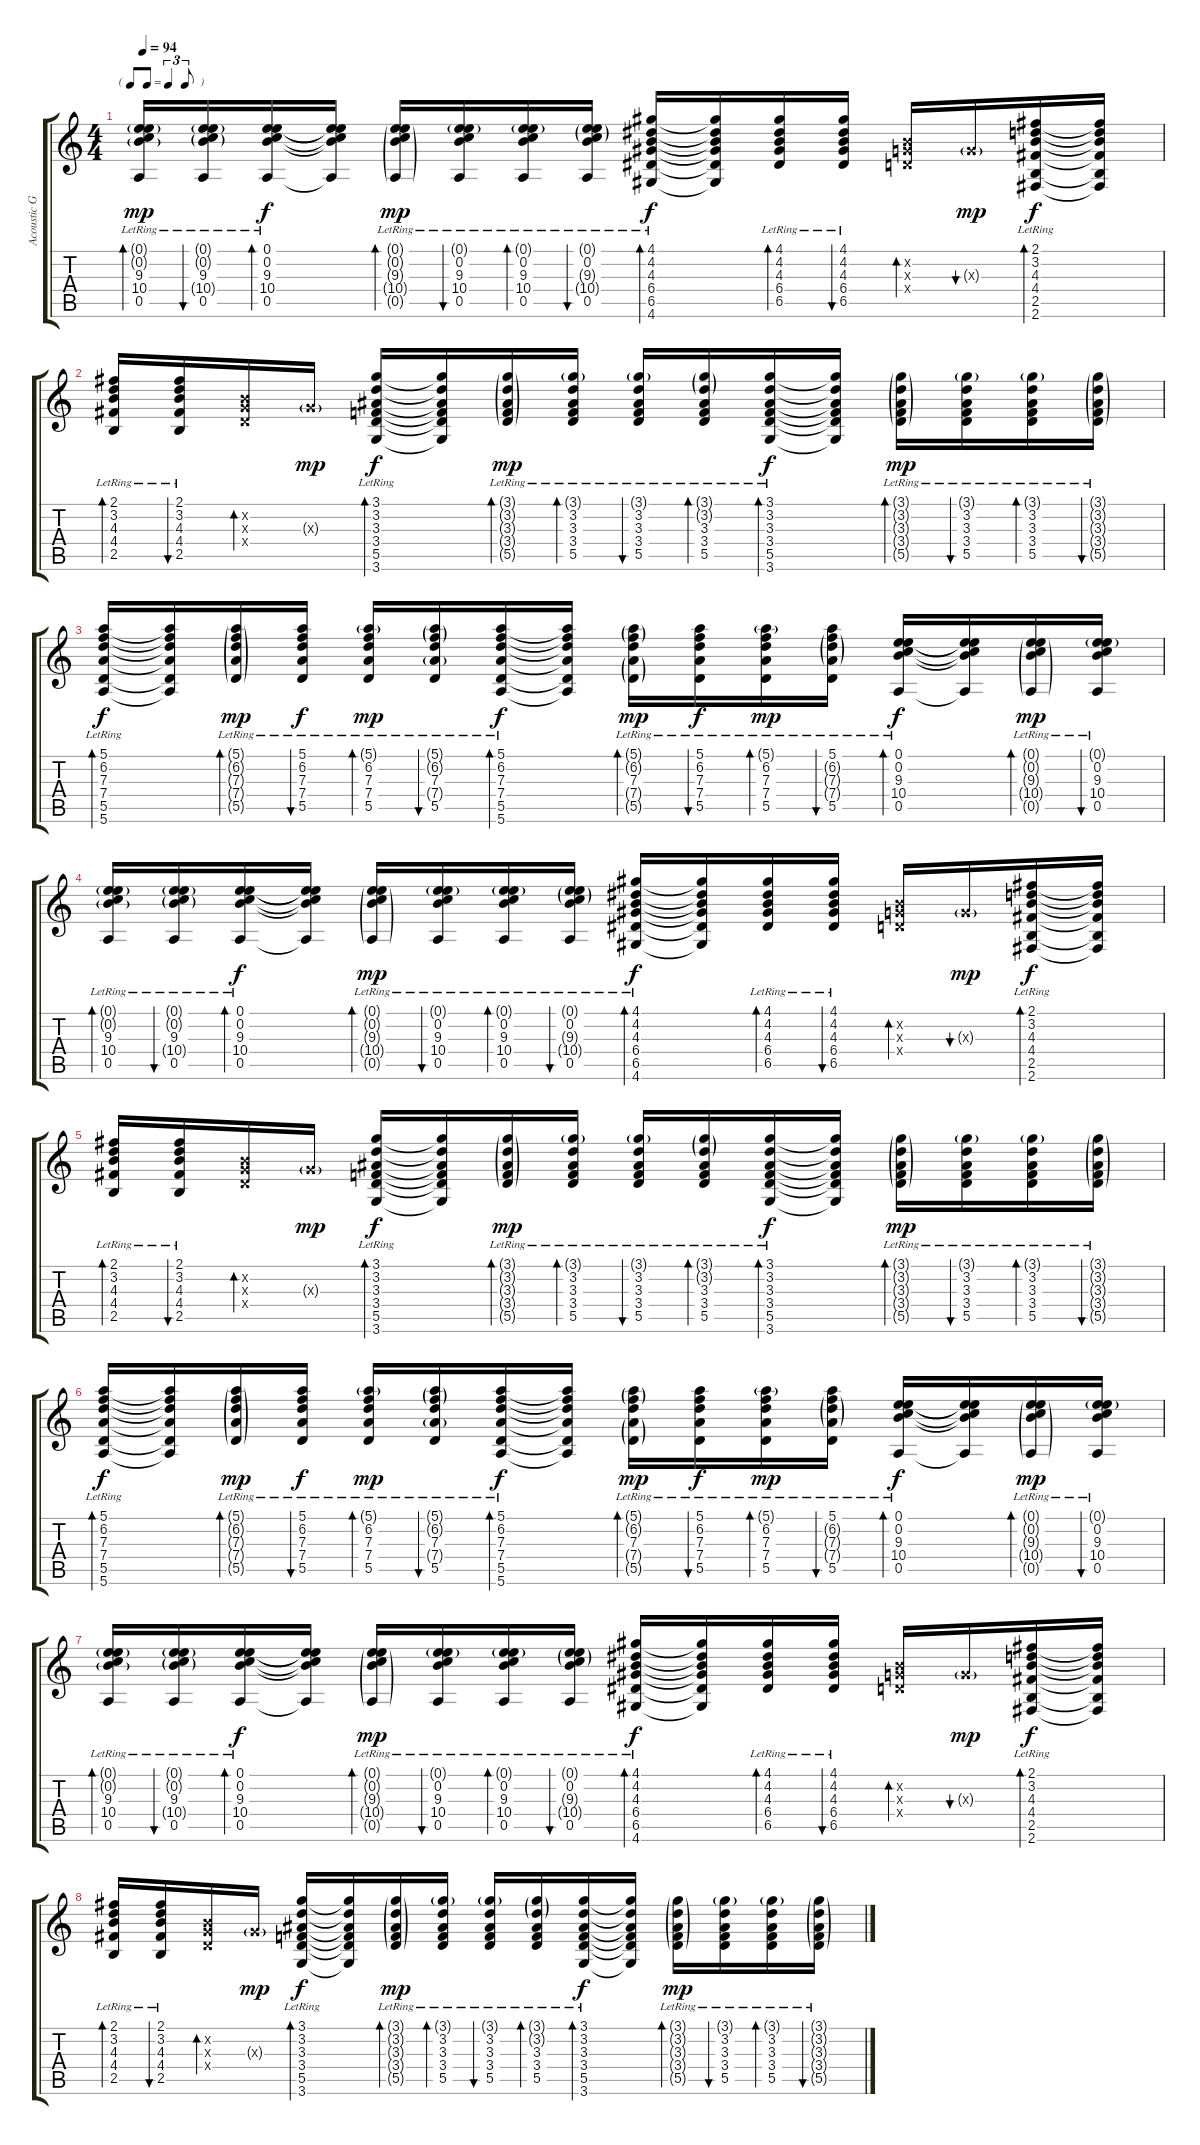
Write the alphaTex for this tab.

\track ("Acoustic Guitar" "Acoustic G") {instrument acousticguitarsteel}
\staff {score tabs}
\tuning (E4 B3 G3 D3 A2 E2) {hide}
\ts (4 4)
\tf triplet8th
\tempo 94
\clef g2
\ks c
(0.1{g lr} 0.2{g lr} 9.3{lr} 10.4{lr} 0.5{lr}).16{bd 60 dy mp} (0.1{g lr} 0.2{g lr} 9.3{lr} 10.4{g lr} 0.5{lr}).16{bu 60} (0.1{lr} 0.2{lr} 9.3{lr} 10.4{lr} 0.5{lr}).16{bd 60 dy f} (0.1{t} 0.2{t} 9.3{t} 10.4{t} 0.5{t}).16 (0.1{g lr} 0.2{g lr} 9.3{g lr} 10.4{g lr} 0.5{g lr}).16{bd 60 dy mp} (0.1{g lr} 0.2{lr} 9.3{lr} 10.4{lr} 0.5{lr}).16{bu 60} (0.1{g lr} 0.2{lr} 9.3{lr} 10.4{lr} 0.5{lr}).16{bd 60} (0.1{g lr} 0.2{lr} 9.3{g lr} 10.4{g lr} 0.5{lr}).16{bu 60} (4.1{lr} 4.2{lr} 4.3{lr} 6.4{lr} 6.5{lr} 4.6{lr}).16{bd 60 dy f} (4.1{t} 4.2{t} 4.3{t} 6.4{t} 6.5{t} 4.6{t}).16 (4.1{lr} 4.2{lr} 4.3{lr} 6.4{lr} 6.5{lr}).16{bd 60} (4.1{lr} 4.2{lr} 4.3{lr} 6.4{lr} 6.5{lr}).16{bu 60} (0.2{x} 0.3{x} 0.4{x}).16{bd 60} 0.3{g x}.16{bu 60 dy mp} (2.1{lr} 3.2{lr} 4.3{lr} 4.4{lr} 2.5{lr} 2.6{lr}).16{bd 60 dy f} (2.1{t} 3.2{t} 4.3{t} 4.4{t} 2.5{t} 2.6{t}).16 |
(2.1{lr} 3.2{lr} 4.3{lr} 4.4{lr} 2.5{lr}).16{bd 60} (2.1{lr} 3.2{lr} 4.3{lr} 4.4{lr} 2.5{lr}).16{bu 60} (0.2{x} 0.3{x} 0.4{x}).16{bd 60} 0.3{g x}.16{dy mp} (3.1{lr} 3.2{lr} 3.3{lr} 3.4{lr} 5.5{lr} 3.6{lr}).16{bd 60 dy f} (3.1{t} 3.2{t} 3.3{t} 3.4{t} 5.5{t} 3.6{t}).16 (3.1{g lr} 3.2{g lr} 3.3{g lr} 3.4{g lr} 5.5{g lr}).16{bd 60 dy mp} (3.1{g lr} 3.2{lr} 3.3{lr} 3.4{lr} 5.5{lr}).16{bd 60} (3.1{g lr} 3.2{lr} 3.3{lr} 3.4{lr} 5.5{lr}).16{bu 60} (3.1{g lr} 3.2{g lr} 3.3{lr} 3.4{lr} 5.5{lr}).16{bd 60} (3.1{lr} 3.2{lr} 3.3{lr} 3.4{lr} 5.5{lr} 3.6{lr}).16{bd 60 dy f} (3.1{t} 3.2{t} 3.3{t} 3.4{t} 5.5{t} 3.6{t}).16 (3.1{g lr} 3.2{g lr} 3.3{g lr} 3.4{g lr} 5.5{g lr}).16{bd 60 dy mp} (3.1{g lr} 3.2{lr} 3.3{lr} 3.4{lr} 5.5{lr}).16{bu 60} (3.1{g lr} 3.2{lr} 3.3{lr} 3.4{lr} 5.5{lr}).16{bd 60} (3.1{g lr} 3.2{g lr} 3.3{g lr} 3.4{g lr} 5.5{g lr}).16{bu 60} |
(5.1{lr} 6.2{lr} 7.3{lr} 7.4{lr} 5.5{lr} 5.6{lr}).16{bd 60 dy f} (5.1{t} 6.2{t} 7.3{t} 7.4{t} 5.5{t} 5.6{t}).16 (5.1{g lr} 6.2{g lr} 7.3{g lr} 7.4{g lr} 5.5{g lr}).16{bd 60 dy mp} (5.1{lr} 6.2{lr} 7.3{lr} 7.4{lr} 5.5{lr}).16{bu 60 dy f} (5.1{g lr} 6.2{lr} 7.3{lr} 7.4{lr} 5.5{lr}).16{bd 60 dy mp} (5.1{g lr} 6.2{g lr} 7.3{lr} 7.4{g lr} 5.5{lr}).16{bu 60} (5.1{lr} 6.2{lr} 7.3{lr} 7.4{lr} 5.5{lr} 5.6{lr}).16{bd 60 dy f} (5.1{t} 6.2{t} 7.3{t} 7.4{t} 5.5{t} 5.6{t}).16 (5.1{g lr} 6.2{g lr} 7.3{lr} 7.4{g lr} 5.5{g lr}).16{bd 60 dy mp} (5.1{lr} 6.2{lr} 7.3{lr} 7.4{lr} 5.5{lr}).16{bu 60 dy f} (5.1{g lr} 6.2{lr} 7.3{lr} 7.4{lr} 5.5{lr}).16{bd 60 dy mp} (5.1{lr} 6.2{g lr} 7.3{g lr} 7.4{g lr} 5.5{lr}).16{bu 60} (0.1{lr} 0.2{lr} 9.3{lr} 10.4{lr} 0.5{lr}).16{bd 60 dy f} (0.1{t} 0.2{t} 9.3{t} 10.4{t} 0.5{t}).16 (0.1{g lr} 0.2{g lr} 9.3{g lr} 10.4{g lr} 0.5{g lr}).16{bd 60 dy mp} (0.1{g lr} 0.2{lr} 9.3{lr} 10.4{lr} 0.5{lr}).16{bu 60} |
(0.1{g lr} 0.2{g lr} 9.3{lr} 10.4{lr} 0.5{lr}).16{bd 60} (0.1{g lr} 0.2{g lr} 9.3{lr} 10.4{g lr} 0.5{lr}).16{bu 60} (0.1{lr} 0.2{lr} 9.3{lr} 10.4{lr} 0.5{lr}).16{bd 60 dy f} (0.1{t} 0.2{t} 9.3{t} 10.4{t} 0.5{t}).16 (0.1{g lr} 0.2{g lr} 9.3{g lr} 10.4{g lr} 0.5{g lr}).16{bd 60 dy mp} (0.1{g lr} 0.2{lr} 9.3{lr} 10.4{lr} 0.5{lr}).16{bu 60} (0.1{g lr} 0.2{lr} 9.3{lr} 10.4{lr} 0.5{lr}).16{bd 60} (0.1{g lr} 0.2{lr} 9.3{g lr} 10.4{g lr} 0.5{lr}).16{bu 60} (4.1{lr} 4.2{lr} 4.3{lr} 6.4{lr} 6.5{lr} 4.6{lr}).16{bd 60 dy f} (4.1{t} 4.2{t} 4.3{t} 6.4{t} 6.5{t} 4.6{t}).16 (4.1{lr} 4.2{lr} 4.3{lr} 6.4{lr} 6.5{lr}).16{bd 60} (4.1{lr} 4.2{lr} 4.3{lr} 6.4{lr} 6.5{lr}).16{bu 60} (0.2{x} 0.3{x} 0.4{x}).16{bd 60} 0.3{g x}.16{bu 60 dy mp} (2.1{lr} 3.2{lr} 4.3{lr} 4.4{lr} 2.5{lr} 2.6{lr}).16{bd 60 dy f} (2.1{t} 3.2{t} 4.3{t} 4.4{t} 2.5{t} 2.6{t}).16 |
(2.1{lr} 3.2{lr} 4.3{lr} 4.4{lr} 2.5{lr}).16{bd 60} (2.1{lr} 3.2{lr} 4.3{lr} 4.4{lr} 2.5{lr}).16{bu 60} (0.2{x} 0.3{x} 0.4{x}).16{bd 60} 0.3{g x}.16{dy mp} (3.1{lr} 3.2{lr} 3.3{lr} 3.4{lr} 5.5{lr} 3.6{lr}).16{bd 60 dy f} (3.1{t} 3.2{t} 3.3{t} 3.4{t} 5.5{t} 3.6{t}).16 (3.1{g lr} 3.2{g lr} 3.3{g lr} 3.4{g lr} 5.5{g lr}).16{bd 60 dy mp} (3.1{g lr} 3.2{lr} 3.3{lr} 3.4{lr} 5.5{lr}).16{bd 60} (3.1{g lr} 3.2{lr} 3.3{lr} 3.4{lr} 5.5{lr}).16{bu 60} (3.1{g lr} 3.2{g lr} 3.3{lr} 3.4{lr} 5.5{lr}).16{bd 60} (3.1{lr} 3.2{lr} 3.3{lr} 3.4{lr} 5.5{lr} 3.6{lr}).16{bd 60 dy f} (3.1{t} 3.2{t} 3.3{t} 3.4{t} 5.5{t} 3.6{t}).16 (3.1{g lr} 3.2{g lr} 3.3{g lr} 3.4{g lr} 5.5{g lr}).16{bd 60 dy mp} (3.1{g lr} 3.2{lr} 3.3{lr} 3.4{lr} 5.5{lr}).16{bu 60} (3.1{g lr} 3.2{lr} 3.3{lr} 3.4{lr} 5.5{lr}).16{bd 60} (3.1{g lr} 3.2{g lr} 3.3{g lr} 3.4{g lr} 5.5{g lr}).16{bu 60} |
(5.1{lr} 6.2{lr} 7.3{lr} 7.4{lr} 5.5{lr} 5.6{lr}).16{bd 60 dy f} (5.1{t} 6.2{t} 7.3{t} 7.4{t} 5.5{t} 5.6{t}).16 (5.1{g lr} 6.2{g lr} 7.3{g lr} 7.4{g lr} 5.5{g lr}).16{bd 60 dy mp} (5.1{lr} 6.2{lr} 7.3{lr} 7.4{lr} 5.5{lr}).16{bu 60 dy f} (5.1{g lr} 6.2{lr} 7.3{lr} 7.4{lr} 5.5{lr}).16{bd 60 dy mp} (5.1{g lr} 6.2{g lr} 7.3{lr} 7.4{g lr} 5.5{lr}).16{bu 60} (5.1{lr} 6.2{lr} 7.3{lr} 7.4{lr} 5.5{lr} 5.6{lr}).16{bd 60 dy f} (5.1{t} 6.2{t} 7.3{t} 7.4{t} 5.5{t} 5.6{t}).16 (5.1{g lr} 6.2{g lr} 7.3{lr} 7.4{g lr} 5.5{g lr}).16{bd 60 dy mp} (5.1{lr} 6.2{lr} 7.3{lr} 7.4{lr} 5.5{lr}).16{bu 60 dy f} (5.1{g lr} 6.2{lr} 7.3{lr} 7.4{lr} 5.5{lr}).16{bd 60 dy mp} (5.1{lr} 6.2{g lr} 7.3{g lr} 7.4{g lr} 5.5{lr}).16{bu 60} (0.1{lr} 0.2{lr} 9.3{lr} 10.4{lr} 0.5{lr}).16{bd 60 dy f} (0.1{t} 0.2{t} 9.3{t} 10.4{t} 0.5{t}).16 (0.1{g lr} 0.2{g lr} 9.3{g lr} 10.4{g lr} 0.5{g lr}).16{bd 60 dy mp} (0.1{g lr} 0.2{lr} 9.3{lr} 10.4{lr} 0.5{lr}).16{bu 60} |
(0.1{g lr} 0.2{g lr} 9.3{lr} 10.4{lr} 0.5{lr}).16{bd 60} (0.1{g lr} 0.2{g lr} 9.3{lr} 10.4{g lr} 0.5{lr}).16{bu 60} (0.1{lr} 0.2{lr} 9.3{lr} 10.4{lr} 0.5{lr}).16{bd 60 dy f} (0.1{t} 0.2{t} 9.3{t} 10.4{t} 0.5{t}).16 (0.1{g lr} 0.2{g lr} 9.3{g lr} 10.4{g lr} 0.5{g lr}).16{bd 60 dy mp} (0.1{g lr} 0.2{lr} 9.3{lr} 10.4{lr} 0.5{lr}).16{bu 60} (0.1{g lr} 0.2{lr} 9.3{lr} 10.4{lr} 0.5{lr}).16{bd 60} (0.1{g lr} 0.2{lr} 9.3{g lr} 10.4{g lr} 0.5{lr}).16{bu 60} (4.1{lr} 4.2{lr} 4.3{lr} 6.4{lr} 6.5{lr} 4.6{lr}).16{bd 60 dy f} (4.1{t} 4.2{t} 4.3{t} 6.4{t} 6.5{t} 4.6{t}).16 (4.1{lr} 4.2{lr} 4.3{lr} 6.4{lr} 6.5{lr}).16{bd 60} (4.1{lr} 4.2{lr} 4.3{lr} 6.4{lr} 6.5{lr}).16{bu 60} (0.2{x} 0.3{x} 0.4{x}).16{bd 60} 0.3{g x}.16{bu 60 dy mp} (2.1{lr} 3.2{lr} 4.3{lr} 4.4{lr} 2.5{lr} 2.6{lr}).16{bd 60 dy f} (2.1{t} 3.2{t} 4.3{t} 4.4{t} 2.5{t} 2.6{t}).16 |
(2.1{lr} 3.2{lr} 4.3{lr} 4.4{lr} 2.5{lr}).16{bd 60} (2.1{lr} 3.2{lr} 4.3{lr} 4.4{lr} 2.5{lr}).16{bu 60} (0.2{x} 0.3{x} 0.4{x}).16{bd 60} 0.3{g x}.16{dy mp} (3.1{lr} 3.2{lr} 3.3{lr} 3.4{lr} 5.5{lr} 3.6{lr}).16{bd 60 dy f} (3.1{t} 3.2{t} 3.3{t} 3.4{t} 5.5{t} 3.6{t}).16 (3.1{g lr} 3.2{g lr} 3.3{g lr} 3.4{g lr} 5.5{g lr}).16{bd 60 dy mp} (3.1{g lr} 3.2{lr} 3.3{lr} 3.4{lr} 5.5{lr}).16{bd 60} (3.1{g lr} 3.2{lr} 3.3{lr} 3.4{lr} 5.5{lr}).16{bu 60} (3.1{g lr} 3.2{g lr} 3.3{lr} 3.4{lr} 5.5{lr}).16{bd 60} (3.1{lr} 3.2{lr} 3.3{lr} 3.4{lr} 5.5{lr} 3.6{lr}).16{bd 60 dy f} (3.1{t} 3.2{t} 3.3{t} 3.4{t} 5.5{t} 3.6{t}).16 (3.1{g lr} 3.2{g lr} 3.3{g lr} 3.4{g lr} 5.5{g lr}).16{bd 60 dy mp} (3.1{g lr} 3.2{lr} 3.3{lr} 3.4{lr} 5.5{lr}).16{bu 60} (3.1{g lr} 3.2{lr} 3.3{lr} 3.4{lr} 5.5{lr}).16{bd 60} (3.1{g lr} 3.2{g lr} 3.3{g lr} 3.4{g lr} 5.5{g lr}).16{bu 60}
